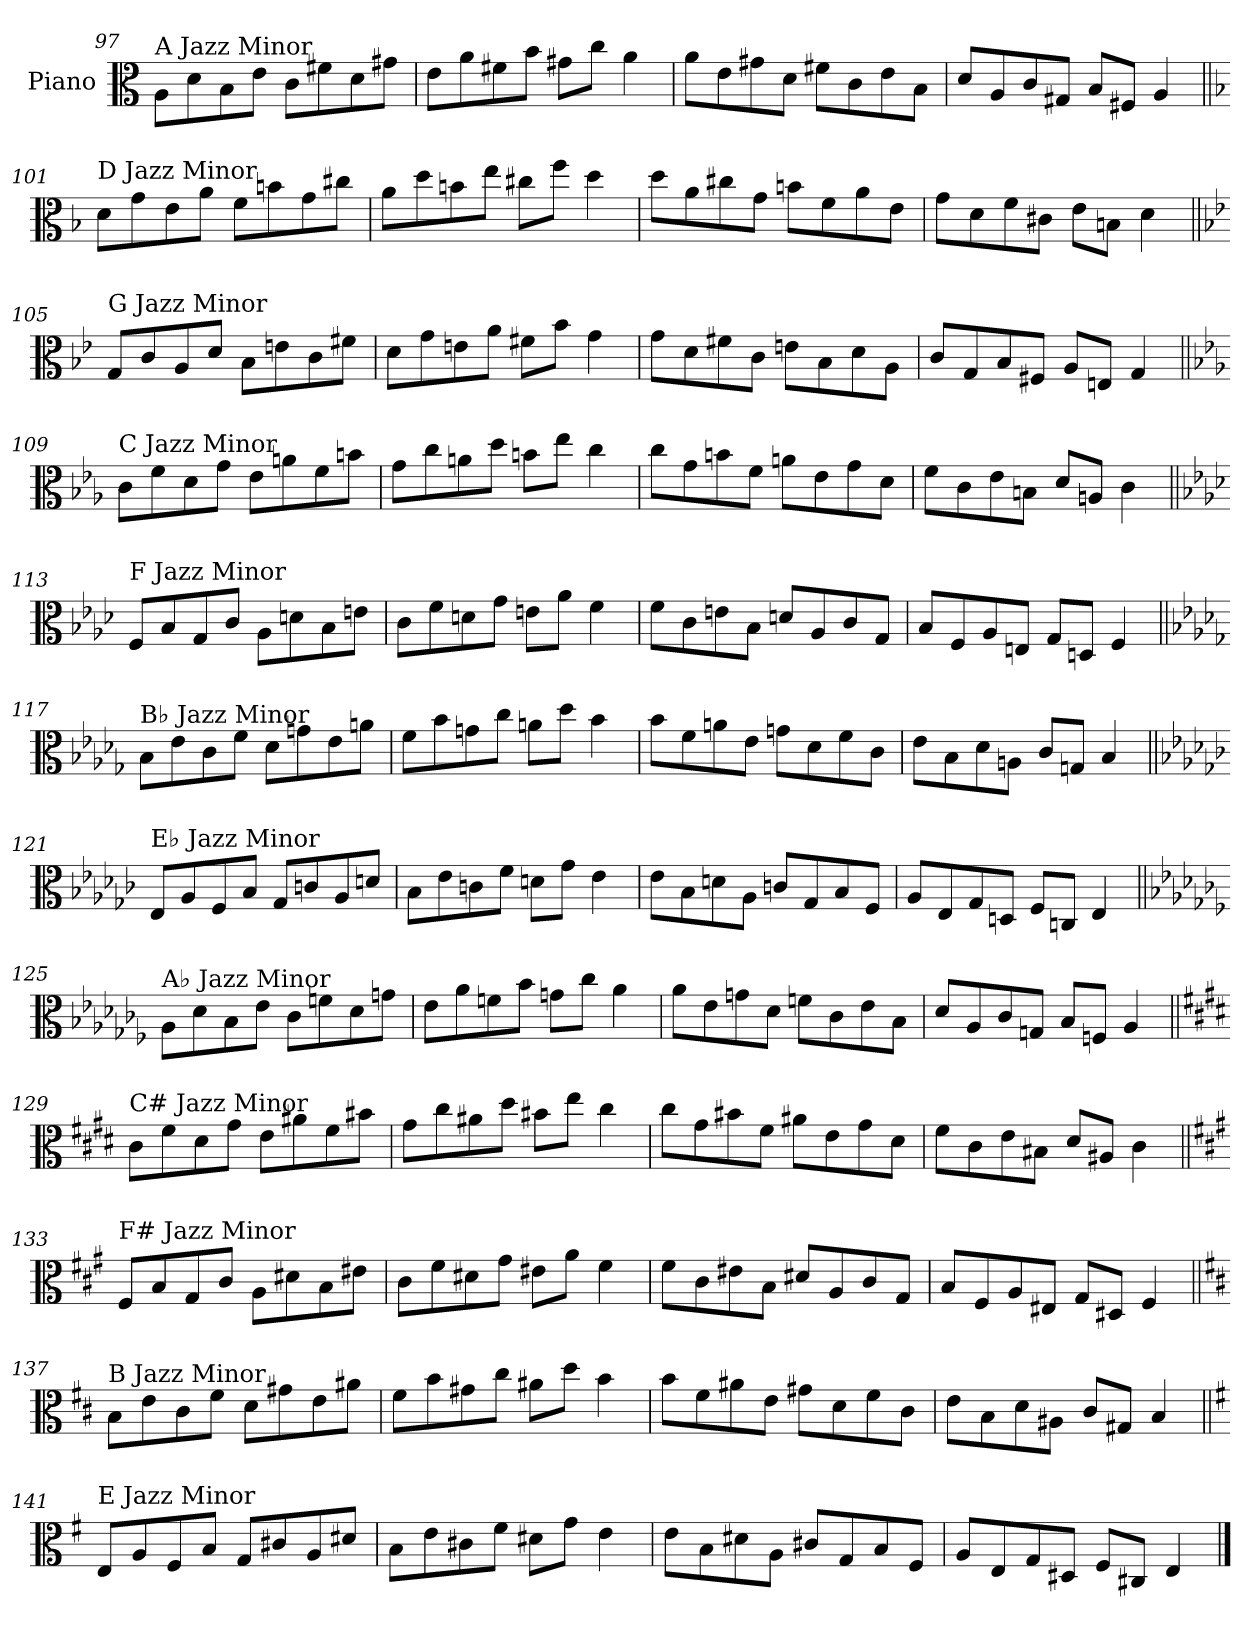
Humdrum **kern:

**kern
*part1
*staff1
*I"Piano
*I'Pno.
!!LO:PB:g=z
*clefC3
*k[]
=97
!LO:TX:a:t=A Jazz Minor
8A\L
8d\
8B\
8e\J
8c\L
8f#X\
8d\
8g#X\J
=98
8e\L
8a\
8f#X\
8b\J
8g#X\L
8cc\J
4a\
=99
8a\L
8e\
8g#X\
8d\J
8f#X\L
8c\
8e\
8B\J
=100
8d/L
8A/
8c/
8G#X/J
8B/L
8F#X/J
4A/
!!LO:LB:g=z
=101||
*k[b-]
!LO:TX:a:t=D Jazz Minor
8d\L
8g\
8e\
8a\J
8f\L
8bn\
8g\
8cc#X\J
=102
8a\L
8dd\
8bn\
8ee\J
8cc#X\L
8ff\J
4dd\
=103
8dd\L
8a\
8cc#X\
8g\J
8bn\L
8f\
8a\
8e\J
=104
8g\L
8d\
8f\
8c#X\J
8e\L
8Bn\J
4d\
!!LO:LB:g=z
=105||
*k[b-e-]
!LO:TX:a:t=G Jazz Minor
8G/L
8c/
8A/
8d/J
8B-\L
8en\
8c\
8f#X\J
=106
8d\L
8g\
8en\
8a\J
8f#X\L
8b-\J
4g\
=107
8g\L
8d\
8f#X\
8c\J
8en\L
8B-\
8d\
8A\J
=108
8c/L
8G/
8B-/
8F#X/J
8A/L
8En/J
4G/
!!LO:LB:g=z
=109||
*k[b-e-a-]
!LO:TX:a:t=C Jazz Minor
8c\L
8f\
8d\
8g\J
8e-\L
8an\
8f\
8bn\J
=110
8g\L
8cc\
8an\
8dd\J
8bn\L
8ee-\J
4cc\
=111
8cc\L
8g\
8bn\
8f\J
8an\L
8e-\
8g\
8d\J
=112
8f\L
8c\
8e-\
8Bn\J
8d/L
8An/J
4c\
!!LO:LB:g=z
=113||
*k[b-e-a-d-]
!LO:TX:a:t=F Jazz Minor
8F/L
8B-/
8G/
8c/J
8A-\L
8dn\
8B-\
8en\J
=114
8c\L
8f\
8dn\
8g\J
8en\L
8a-\J
4f\
=115
8f\L
8c\
8en\
8B-\J
8dn/L
8A-/
8c/
8G/J
=116
8B-/L
8F/
8A-/
8En/J
8G/L
8Dn/J
4F/
!!LO:LB:g=z
=117||
*k[b-e-a-d-g-]
!LO:TX:a:t=B♭ Jazz Minor
8B-\L
8e-\
8c\
8f\J
8d-\L
8gn\
8e-\
8an\J
=118
8f\L
8b-\
8gn\
8cc\J
8an\L
8dd-\J
4b-\
=119
8b-\L
8f\
8an\
8e-\J
8gn\L
8d-\
8f\
8c\J
=120
8e-\L
8B-\
8d-\
8An\J
8c/L
8Gn/J
4B-/
!!LO:LB:g=z
=121||
*k[b-e-a-d-g-c-]
!LO:TX:a:t=E♭ Jazz Minor
8E-/L
8A-/
8F/
8B-/J
8G-/L
8cn/
8A-/
8dn/J
=122
8B-\L
8e-\
8cn\
8f\J
8dn\L
8g-\J
4e-\
=123
8e-\L
8B-\
8dn\
8A-\J
8cn/L
8G-/
8B-/
8F/J
=124
8A-/L
8E-/
8G-/
8Dn/J
8F/L
8Cn/J
4E-/
!!LO:LB:g=z
=125||
*k[b-e-a-d-g-c-f-]
!LO:TX:a:t=A♭ Jazz Minor
8A-\L
8d-\
8B-\
8e-\J
8c-\L
8fn\
8d-\
8gn\J
=126
8e-\L
8a-\
8fn\
8b-\J
8gn\L
8cc-\J
4a-\
=127
8a-\L
8e-\
8gn\
8d-\J
8fn\L
8c-\
8e-\
8B-\J
=128
8d-/L
8A-/
8c-/
8Gn/J
8B-/L
8Fn/J
4A-/
!!LO:LB:g=z
=129||
*k[f#c#g#d#]
!LO:TX:a:t=C# Jazz Minor
8c#\L
8f#\
8d#\
8g#\J
8e\L
8a#X\
8f#\
8b#X\J
=130
8g#\L
8cc#\
8a#X\
8dd#\J
8b#X\L
8ee\J
4cc#\
=131
8cc#\L
8g#\
8b#X\
8f#\J
8a#X\L
8e\
8g#\
8d#\J
=132
8f#\L
8c#\
8e\
8B#X\J
8d#/L
8A#X/J
4c#\
!!LO:LB:g=z
=133||
*k[f#c#g#]
!LO:TX:a:t=F# Jazz Minor
8F#/L
8B/
8G#/
8c#/J
8A\L
8d#X\
8B\
8e#X\J
=134
8c#\L
8f#\
8d#X\
8g#\J
8e#X\L
8a\J
4f#\
=135
8f#\L
8c#\
8e#X\
8B\J
8d#X/L
8A/
8c#/
8G#/J
=136
8B/L
8F#/
8A/
8E#X/J
8G#/L
8D#X/J
4F#/
!!LO:LB:g=z
=137||
*k[f#c#]
!LO:TX:a:t=B Jazz Minor
8B\L
8e\
8c#\
8f#\J
8d\L
8g#X\
8e\
8a#X\J
=138
8f#\L
8b\
8g#X\
8cc#\J
8a#X\L
8dd\J
4b\
=139
8b\L
8f#\
8a#X\
8e\J
8g#X\L
8d\
8f#\
8c#\J
=140
8e\L
8B\
8d\
8A#X\J
8c#/L
8G#X/J
4B/
!!LO:LB:g=z
=141||
*k[f#]
!LO:TX:a:t=E Jazz Minor
8E/L
8A/
8F#/
8B/J
8G/L
8c#X/
8A/
8d#X/J
=142
8B\L
8e\
8c#X\
8f#\J
8d#X\L
8g\J
4e\
=143
8e\L
8B\
8d#X\
8A\J
8c#X/L
8G/
8B/
8F#/J
=144
8A/L
8E/
8G/
8D#X/J
8F#/L
8C#X/J
4E/
==
*-
